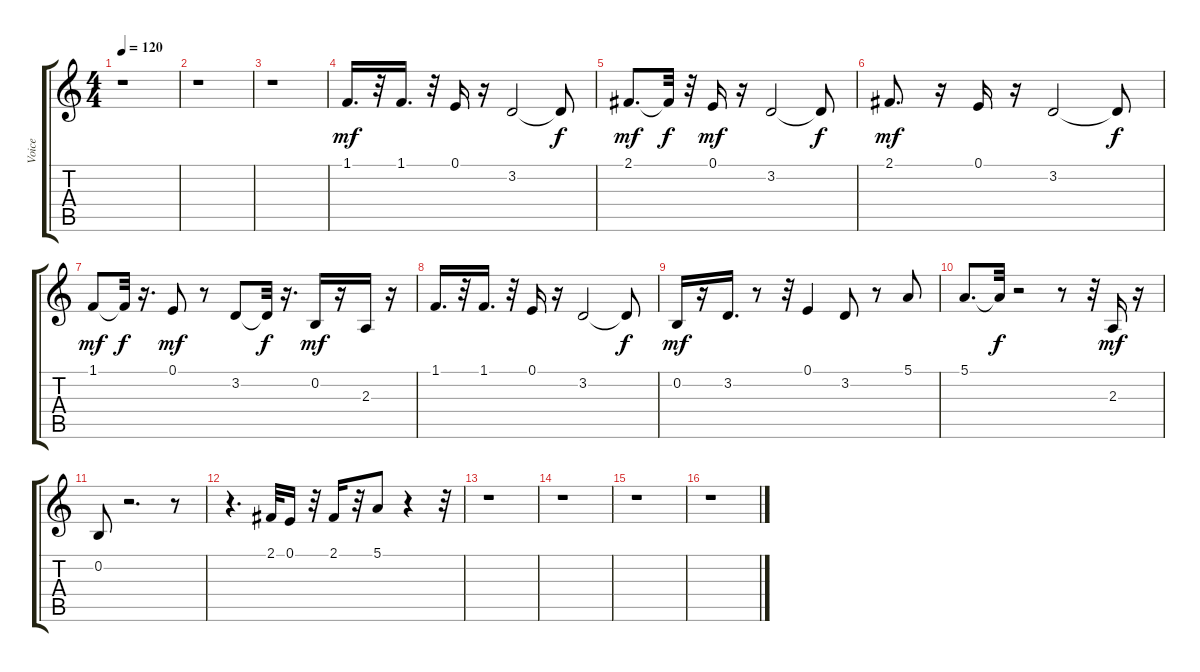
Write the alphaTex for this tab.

\track ("Voice" "Voice") {instrument lead5charang}
\staff {score tabs}
\tuning (E4 B3 G3 D3 A2 E2) {hide}
\ts (4 4)
\tempo 120
\clef g2
\ks c
r.1{dy f} |
r.1 |
r.1 |
1.1.16{d dy mf} r.32 1.1.16{d} r.32 0.1.16 r.16 3.2.2 3.2{t}.8{dy f} |
2.1.8{d dy mf} 2.1{t}.32{dy f} r.32 0.1.16{dy mf} r.16 3.2.2 3.2{t}.8{dy f} |
2.1.8{d dy mf} r.16 0.1.16 r.16 3.2.2 3.2{t}.8{dy f} |
1.1.8{dy mf} 1.1{t}.32{dy f} r.16{d} 0.1.8{dy mf} r.8 3.2.8 3.2{t}.32{dy f} r.16{d} 0.2.16{dy mf} r.16 2.3.16 r.16 |
1.1.16{d} r.32 1.1.16{d} r.32 0.1.16 r.16 3.2.2 3.2{t}.8{dy f} |
0.2.16{dy mf} r.16 3.2.16{d} r.8 r.32 0.1.4 3.2.8 r.8 5.1.8 |
5.1.8{d} 5.1{t}.32{dy f} r.2 r.8 r.32 2.3.16{dy mf} r.16 |
0.2.8 r.2{d} r.8 |
r.4{d} 2.1.32 0.1.16 r.32 2.1.16 r.32 5.1.8 r.4 r.32 |
r.1 |
r.1 |
r.1 |
r.1
